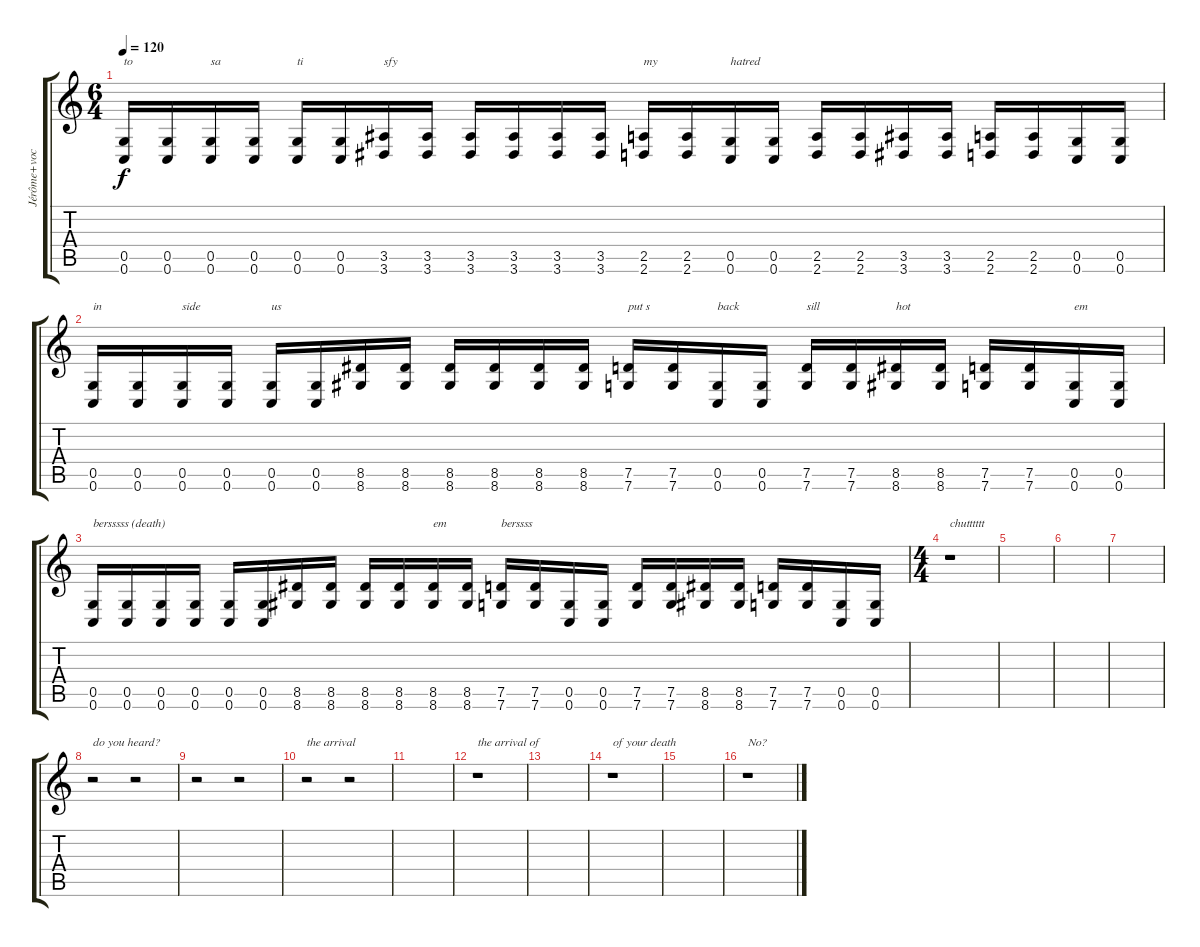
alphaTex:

\track ("Jérôme+vocals" "Jérôme+voc") {instrument distortionguitar}
\staff {score tabs}
\tuning (D4 A3 F3 C3 G2 C2) {hide}
\ts (6 4)
\tempo 120
\clef g2
\ks c
(0.5 0.6).16{txt "to" dy f} (0.5 0.6).16 (0.5 0.6).16{txt "sa"} (0.5 0.6).16 (0.5 0.6).16{txt "ti"} (0.5 0.6).16 (3.5 3.6).16{txt "sfy"} (3.5 3.6).16 (3.5 3.6).16 (3.5 3.6).16 (3.5 3.6).16 (3.5 3.6).16 (2.5 2.6).16{txt "my"} (2.5 2.6).16 (0.5 0.6).16{txt "hatred"} (0.5 0.6).16 (2.5 2.6).16 (2.5 2.6).16 (3.5 3.6).16 (3.5 3.6).16 (2.5 2.6).16 (2.5 2.6).16 (0.5 0.6).16 (0.5 0.6).16 |
(0.5 0.6).16{txt "in"} (0.5 0.6).16 (0.5 0.6).16{txt "side"} (0.5 0.6).16 (0.5 0.6).16{txt "us"} (0.5 0.6).16 (8.5 8.6).16 (8.5 8.6).16 (8.5 8.6).16 (8.5 8.6).16 (8.5 8.6).16 (8.5 8.6).16 (7.5 7.6).16{txt "put s"} (7.5 7.6).16 (0.5 0.6).16{txt "back"} (0.5 0.6).16 (7.5 7.6).16{txt "sill"} (7.5 7.6).16 (8.5 8.6).16{txt "hot"} (8.5 8.6).16 (7.5 7.6).16 (7.5 7.6).16 (0.5 0.6).16{txt "em"} (0.5 0.6).16 |
(0.5 0.6).16{txt "bersssss (death)"} (0.5 0.6).16 (0.5 0.6).16 (0.5 0.6).16 (0.5 0.6).16 (0.5 0.6).16 (8.5 8.6).16 (8.5 8.6).16 (8.5 8.6).16 (8.5 8.6).16 (8.5 8.6).16{txt "em"} (8.5 8.6).16 (7.5 7.6).16{txt "berssss"} (7.5 7.6).16 (0.5 0.6).16 (0.5 0.6).16 (7.5 7.6).16 (7.5 7.6).16 (8.5 8.6).16 (8.5 8.6).16 (7.5 7.6).16 (7.5 7.6).16 (0.5 0.6).16 (0.5 0.6).16 |
\ts (4 4)
r.1{txt "chutttttt"} |
|
|
|
r.2{txt "do you heard?"} r.2 |
r.2 r.2 |
r.2{txt "the arrival"} r.2 |
|
r.1{txt "the arrival of"} |
|
r.1{txt "of your death"} |
|
r.1{txt "No?"}
